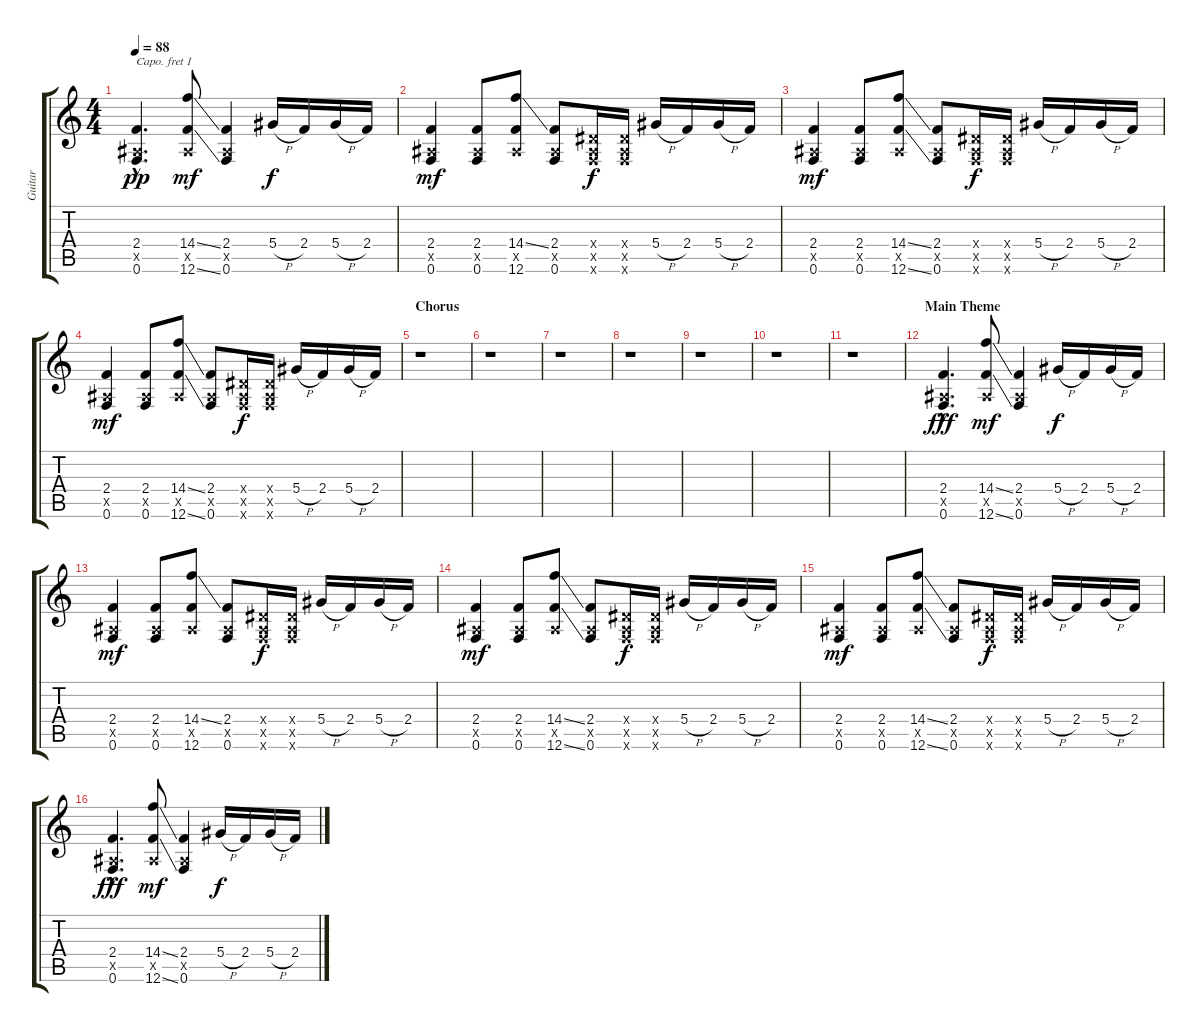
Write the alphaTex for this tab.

\track ("Guitar" "Guitar") {instrument distortionguitar}
\staff {score tabs}
\capo 1
\tuning (E4 B3 G3 D3 A2 E2) {hide}
\ts (4 4)
\tempo 88
\clef g2
\ks c
(2.4{hac} 0.5{hac x} 0.6{hac}).4{d dy pp} (14.4{ss} 0.5{x} 12.6{ss}).8{dy mf} (2.4 0.5{x} 0.6).4 5.4{h}.16{dy f} 2.4.16 5.4{h}.16 2.4.16 |
(2.4 0.5{x} 0.6).4{dy mf} (2.4 0.5{x} 0.6).8 (14.4{ss} 0.5{x} 12.6).8 (2.4 0.5{x} 0.6).8 (0.4{x} 0.5{x} 0.6{x}).16{dy f} (0.4{x} 0.5{x} 0.6{x}).16 5.4{h}.16 2.4.16 5.4{h}.16 2.4.16 |
(2.4 0.5{x} 0.6).4{dy mf} (2.4 0.5{x} 0.6).8 (14.4{ss} 0.5{x} 12.6{ss}).8 (2.4 0.5{x} 0.6).8 (0.4{x} 0.5{x} 0.6{x}).16{dy f} (0.4{x} 0.5{x} 0.6{x}).16 5.4{h}.16 2.4.16 5.4{h}.16 2.4.16 |
(2.4 0.5{x} 0.6).4{dy mf} (2.4 0.5{x} 0.6).8 (14.4{ss} 0.5{x} 12.6{ss}).8 (2.4 0.5{x} 0.6).8 (0.4{x} 0.5{x} 0.6{x}).16{dy f} (0.4{x} 0.5{x} 0.6{x}).16 5.4{h}.16 2.4.16 5.4{h}.16 2.4.16 |
\section ("" "Chorus")
r.1 |
r.1 |
r.1 |
r.1 |
r.1 |
r.1 |
r.1 |
\section ("" "Main Theme")
(2.4{hac} 0.5{hac x} 0.6{hac}).4{d dy fff} (14.4{ss} 0.5{x} 12.6{ss}).8{dy mf} (2.4 0.5{x} 0.6).4 5.4{h}.16{dy f} 2.4.16 5.4{h}.16 2.4.16 |
(2.4 0.5{x} 0.6).4{dy mf} (2.4 0.5{x} 0.6).8 (14.4{ss} 0.5{x} 12.6).8 (2.4 0.5{x} 0.6).8 (0.4{x} 0.5{x} 0.6{x}).16{dy f} (0.4{x} 0.5{x} 0.6{x}).16 5.4{h}.16 2.4.16 5.4{h}.16 2.4.16 |
(2.4 0.5{x} 0.6).4{dy mf} (2.4 0.5{x} 0.6).8 (14.4{ss} 0.5{x} 12.6{ss}).8 (2.4 0.5{x} 0.6).8 (0.4{x} 0.5{x} 0.6{x}).16{dy f} (0.4{x} 0.5{x} 0.6{x}).16 5.4{h}.16 2.4.16 5.4{h}.16 2.4.16 |
(2.4 0.5{x} 0.6).4{dy mf} (2.4 0.5{x} 0.6).8 (14.4{ss} 0.5{x} 12.6{ss}).8 (2.4 0.5{x} 0.6).8 (0.4{x} 0.5{x} 0.6{x}).16{dy f} (0.4{x} 0.5{x} 0.6{x}).16 5.4{h}.16 2.4.16 5.4{h}.16 2.4.16 |
(2.4{hac} 0.5{hac x} 0.6{hac}).4{d dy fff} (14.4{ss} 0.5{x} 12.6{ss}).8{dy mf} (2.4 0.5{x} 0.6).4 5.4{h}.16{dy f} 2.4.16 5.4{h}.16 2.4.16
